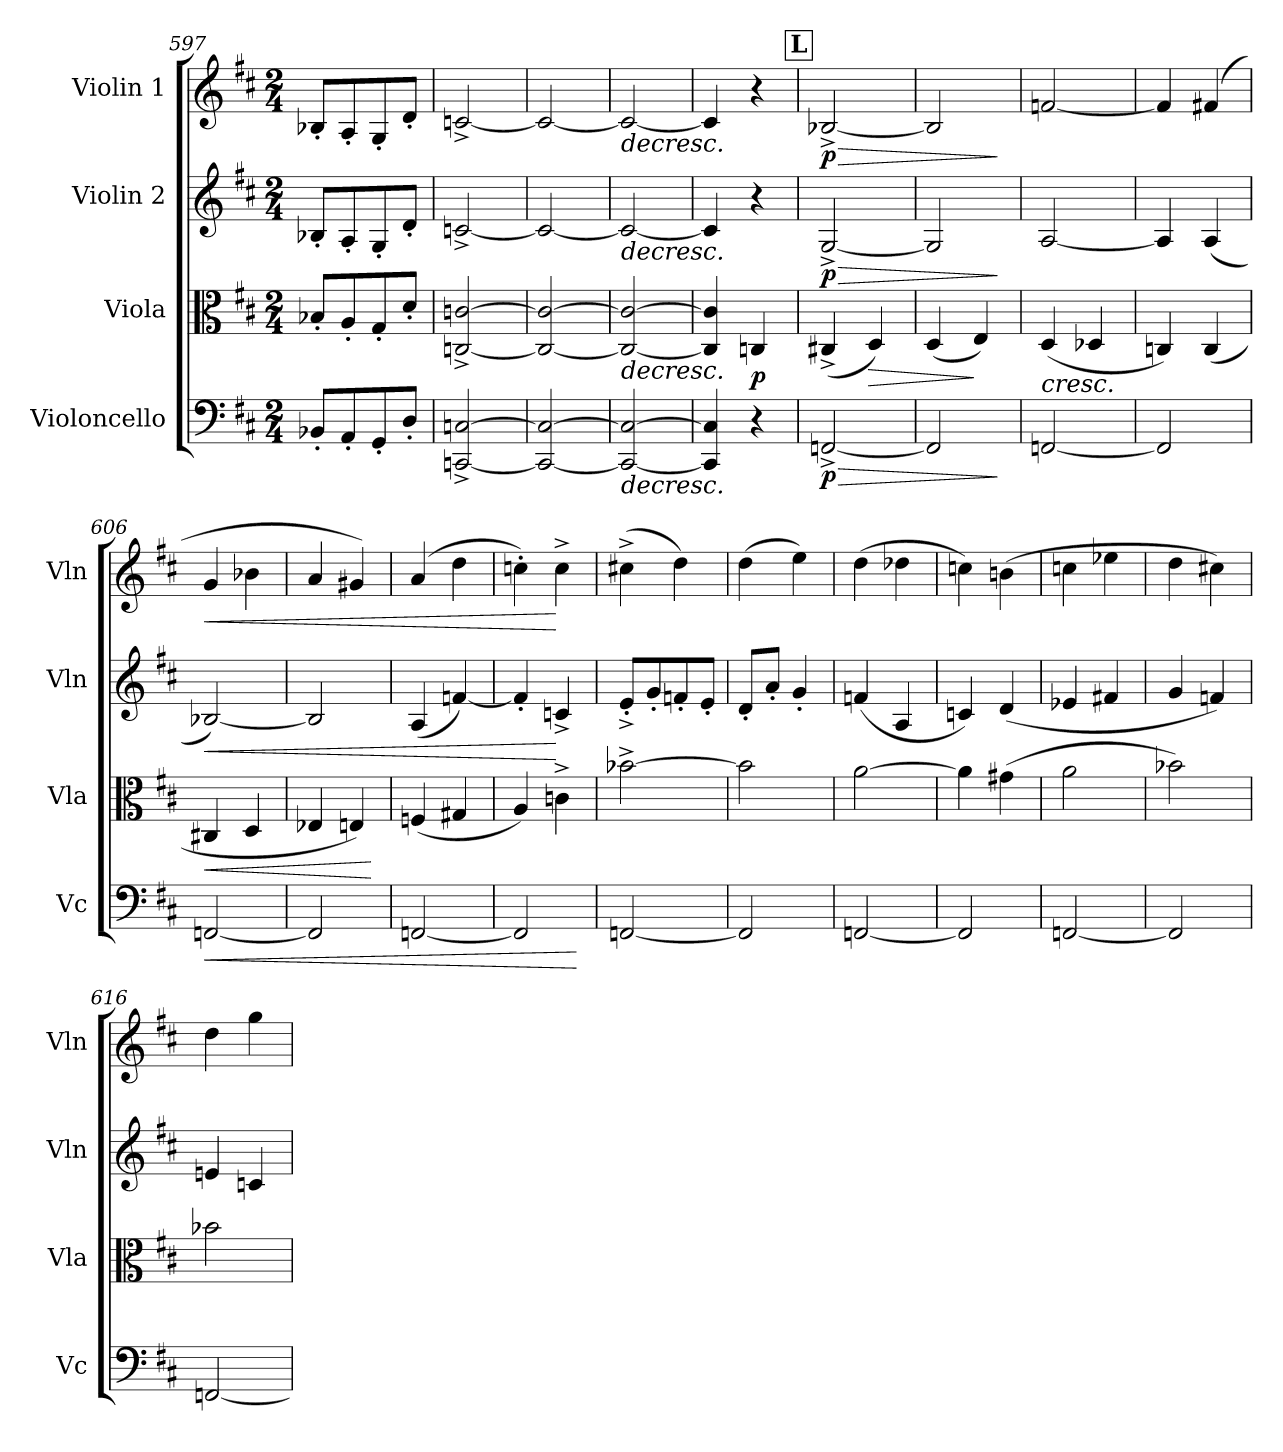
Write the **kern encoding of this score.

**kern	**dynam	**kern	**dynam	**kern	**dynam	**kern	**dynam
*part4	*part4	*part3	*part3	*part2	*part2	*part1	*part1
*staff4	*staff4	*staff3	*staff3	*staff2	*staff2	*staff1	*staff1
*I"Violoncello	*	*I"Viola	*	*I"Violin 2	*	*I"Violin 1	*
*I'Vc	*	*I'Vla	*	*I'Vln	*	*I'Vln	*
*clefF4	*	*clefC3	*	*clefG2	*	*clefG2	*
*k[f#c#]	*	*k[f#c#]	*	*k[f#c#]	*	*k[f#c#]	*
*M2/4	*	*M2/4	*	*M2/4	*	*M2/4	*
=597	=597	=597	=597	=597	=597	=597	=597
8BB-X'/L	.	8B-X'/L	.	8B-X'/L	.	8B-X'/L	.
8AA'/	.	8A'/	.	8A'/	.	8A'/	.
8GG'/	.	8G'/	.	8G'/	.	8G'/	.
8D'/J	.	8d'/J	.	8d'/J	.	8d'/J	.
=598	=598	=598	=598	=598	=598	=598	=598
[2CCn/^> [2Cn/^>	.	[2Cn/^> [2cn/^>	.	[2cn^>/	.	[2cn^>/	.
=599	=599	=599	=599	=599	=599	=599	=599
2CC/_ 2C/_	.	2C/_ 2c/_	.	2c/_	.	2c/_	.
=600	=600	=600	=600	=600	=600	=600	=600
!	!LO:HP:b	!	!LO:HP:b	!	!LO:HP:b	!	!LO:HP:b
2CC/_ 2C/_	>	2C/_ 2c/_	>	2c/_	>	2c/_	>
=601	=601	=601	=601	=601	=601	=601	=601
4CC/] 4C/]	.	4C/] 4c/]	.	4c/]	.	4c/]	.
!	!	!	!LO:DY:b	!	!	!	!
4r	.	4Cn/	p	4r	.	4r	.
!!LO:REH:place=s1:a:B:cj:fs=14:t=L
=602	=602	=602	=602	=602	=602	=602	=602
!	!LO:HP:b	!	!	!	!LO:HP:b	!	!LO:HP:b
!	!LO:DY:n=1:b	!	!	!	!LO:DY:n=1:b	!	!LO:DY:n=1:b
[2FFn^>/	> p	(<4C#X^>/	.	[2G^>/	> p	[2B-X^>/	> p
!	!	!	!LO:HP:b	!	!	!	!
.	.	4D/)	>	.	.	.	.
=603	=603	=603	=603	=603	=603	=603	=603
2FF/]	.	(4D/	.	2G/]	.	2B-/]	.
.	.	4E/)	]	.	.	.	.
.	]	.	.	.	]	.	]
!!LO:LB:g=z
=604	=604	=604	=604	=604	=604	=604	=604
!	!	!	!LO:HP:b	!	!	!	!
[2FFn/	.	(4D/	<	[2A/	.	[2fn/	.
.	.	4D-X/	.	.	.	.	.
.	.	.	]	.	.	.	.
=605	=605	=605	=605	=605	=605	=605	=605
2FF/]	.	4Cn/)	.	4A/]	.	4f/]	.
.	.	(4C/	.	(4A/	.	(4f#X/	.
=606	=606	=606	=606	=606	=606	=606	=606
!	!LO:HP:b	!	!LO:HP:b	!	!LO:HP:b	!	!LO:HP:b
[2FFn/	<	4C#X/	<	[2B-X/)	<	4g/	<
.	.	4D/	.	.	.	4b-X\	.
=607	=607	=607	=607	=607	=607	=607	=607
2FF/]	.	4E-X/	.	2B-/]	.	4a/	.
.	.	4En/)	.	.	.	4g#X/)	.
.	]	.	[	.	]	.	]
=608	=608	=608	=608	=608	=608	=608	=608
[2FFn/	.	(4Fn/	.	(4A/	.	(4a/	.
.	.	4G#X/	.	[4fn/)	.	4dd\	.
=609	=609	=609	=609	=609	=609	=609	=609
2FF/]	.	4A/)	.	4f'/]	.	4ccn'\)	.
.	.	4cn^\	[	4cn^>/	[	4cc^\	[
.	[	.	.	.	.	.	.
=610	=610	=610	=610	=610	=610	=610	=610
[2FFn/	.	[2b-X^\	.	8e'^>/L	.	(4cc#X^\	.
.	.	.	.	8g'/	.	.	.
.	.	.	.	8fn'/	.	4dd\)	.
.	.	.	.	8e'/J	.	.	.
=611	=611	=611	=611	=611	=611	=611	=611
2FF/]	.	2b-\]	.	8d'/L	.	(4dd\	.
.	.	.	.	8a'/J	.	.	.
.	.	.	.	4g'/	.	4ee\)	.
=612	=612	=612	=612	=612	=612	=612	=612
[2FFn/	.	[2a\	.	(4fn/	.	(4dd\	.
.	.	.	.	4A/	.	4dd-X\	.
=613	=613	=613	=613	=613	=613	=613	=613
2FF/]	.	4a\]	.	4cn/)	.	4ccn\)	.
.	.	(4g#X\	.	(<4d/	.	(4bn\	.
!!LO:LB:g=z
=614	=614	=614	=614	=614	=614	=614	=614
[2FFn/	.	2a\	.	4e-X/	.	4ccn\	.
.	.	.	.	4f#X/	.	4ee-X\	.
=615	=615	=615	=615	=615	=615	=615	=615
2FF/]	.	2b-X\)	.	4g/	.	4dd\	.
.	.	.	.	4fn/)	.	4cc#X\)	.
=616	=616	=616	=616	=616	=616	=616	=616
[2FFn/	.	2b-X\	.	4en/	.	4dd\	.
.	.	.	.	4cn/	.	4gg\	.
=	=	=	=	=	=	=	=
*-	*-	*-	*-	*-	*-	*-	*-
